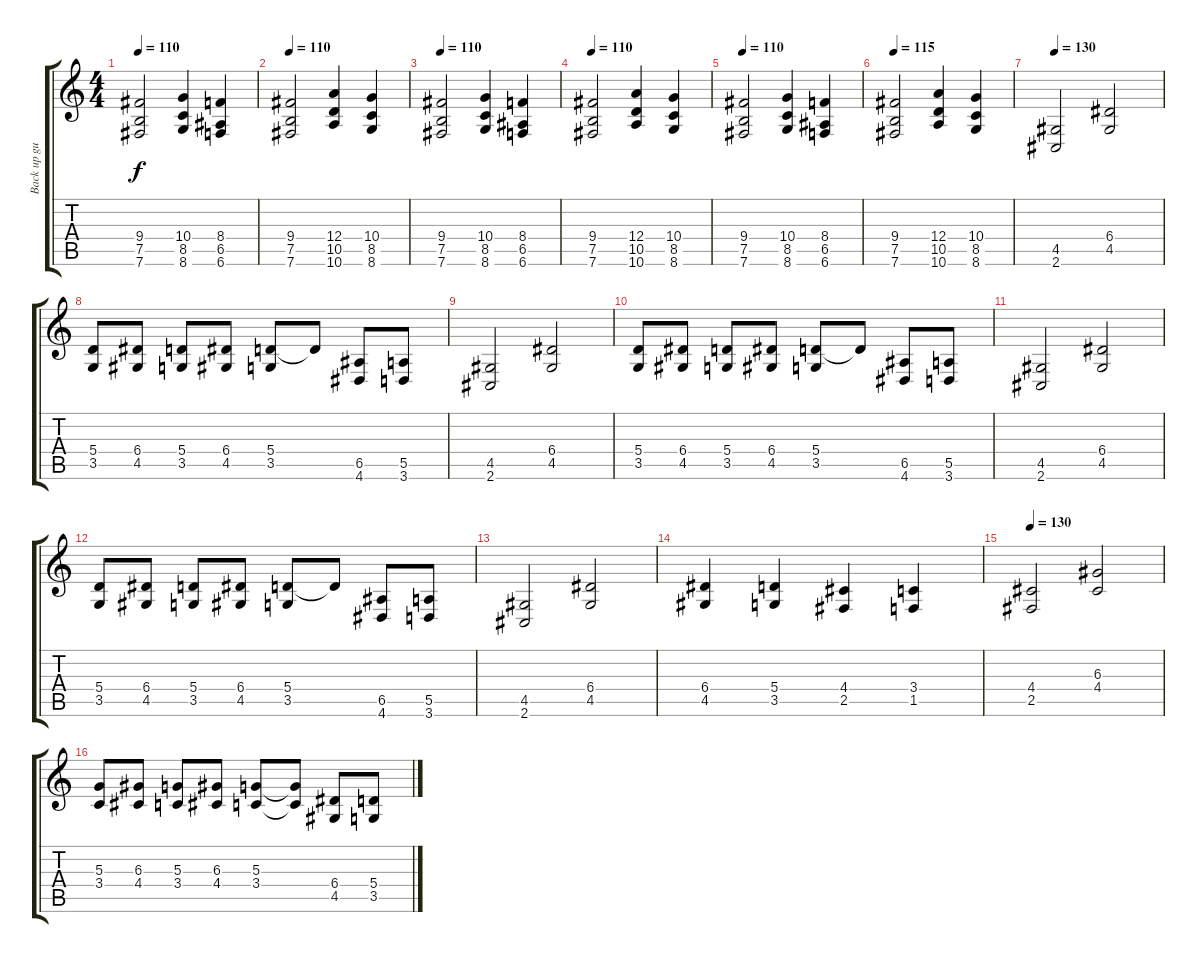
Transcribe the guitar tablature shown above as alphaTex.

\track ("Back up guits (R)" "Back up gu") {instrument overdrivenguitar}
\staff {score tabs}
\tuning (B3 Gb3 D3 A2 E2 B1) {hide}
\ts (4 4)
\tempo 110
\clef g2
\ks c
(9.4 7.5 7.6).2{dy f} (10.4 8.5 8.6).4 (8.4 6.5 6.6).4 |
\tempo 110
(9.4 7.5 7.6).2 (12.4 10.5 10.6).4 (10.4 8.5 8.6).4 |
\tempo 110
(9.4 7.5 7.6).2 (10.4 8.5 8.6).4 (8.4 6.5 6.6).4 |
\tempo 110
(9.4 7.5 7.6).2 (12.4 10.5 10.6).4 (10.4 8.5 8.6).4 |
\tempo 110
(9.4 7.5 7.6).2 (10.4 8.5 8.6).4 (8.4 6.5 6.6).4 |
\tempo 115
(9.4 7.5 7.6).2 (12.4 10.5 10.6).4 (10.4 8.5 8.6).4 |
\tempo 130
(4.5 2.6).2 (6.4 4.5).2 |
(5.4 3.5).8 (6.4 4.5).8 (5.4 3.5).8 (6.4 4.5).8 (5.4 3.5).8 5.4{t}.8 (6.5 4.6).8 (5.5 3.6).8 |
(4.5 2.6).2 (6.4 4.5).2 |
(5.4 3.5).8 (6.4 4.5).8 (5.4 3.5).8 (6.4 4.5).8 (5.4 3.5).8 5.4{t}.8 (6.5 4.6).8 (5.5 3.6).8 |
(4.5 2.6).2 (6.4 4.5).2 |
(5.4 3.5).8 (6.4 4.5).8 (5.4 3.5).8 (6.4 4.5).8 (5.4 3.5).8 5.4{t}.8 (6.5 4.6).8 (5.5 3.6).8 |
(4.5 2.6).2 (6.4 4.5).2 |
(6.4 4.5).4 (5.4 3.5).4 (4.4 2.5).4 (3.4 1.5).4 |
\tempo 130
(4.4 2.5).2 (6.3 4.4).2 |
(5.3 3.4).8 (6.3 4.4).8 (5.3 3.4).8 (6.3 4.4).8 (5.3 3.4).8 (5.3{t} 3.4{t}).8 (6.4 4.5).8 (5.4 3.5).8
